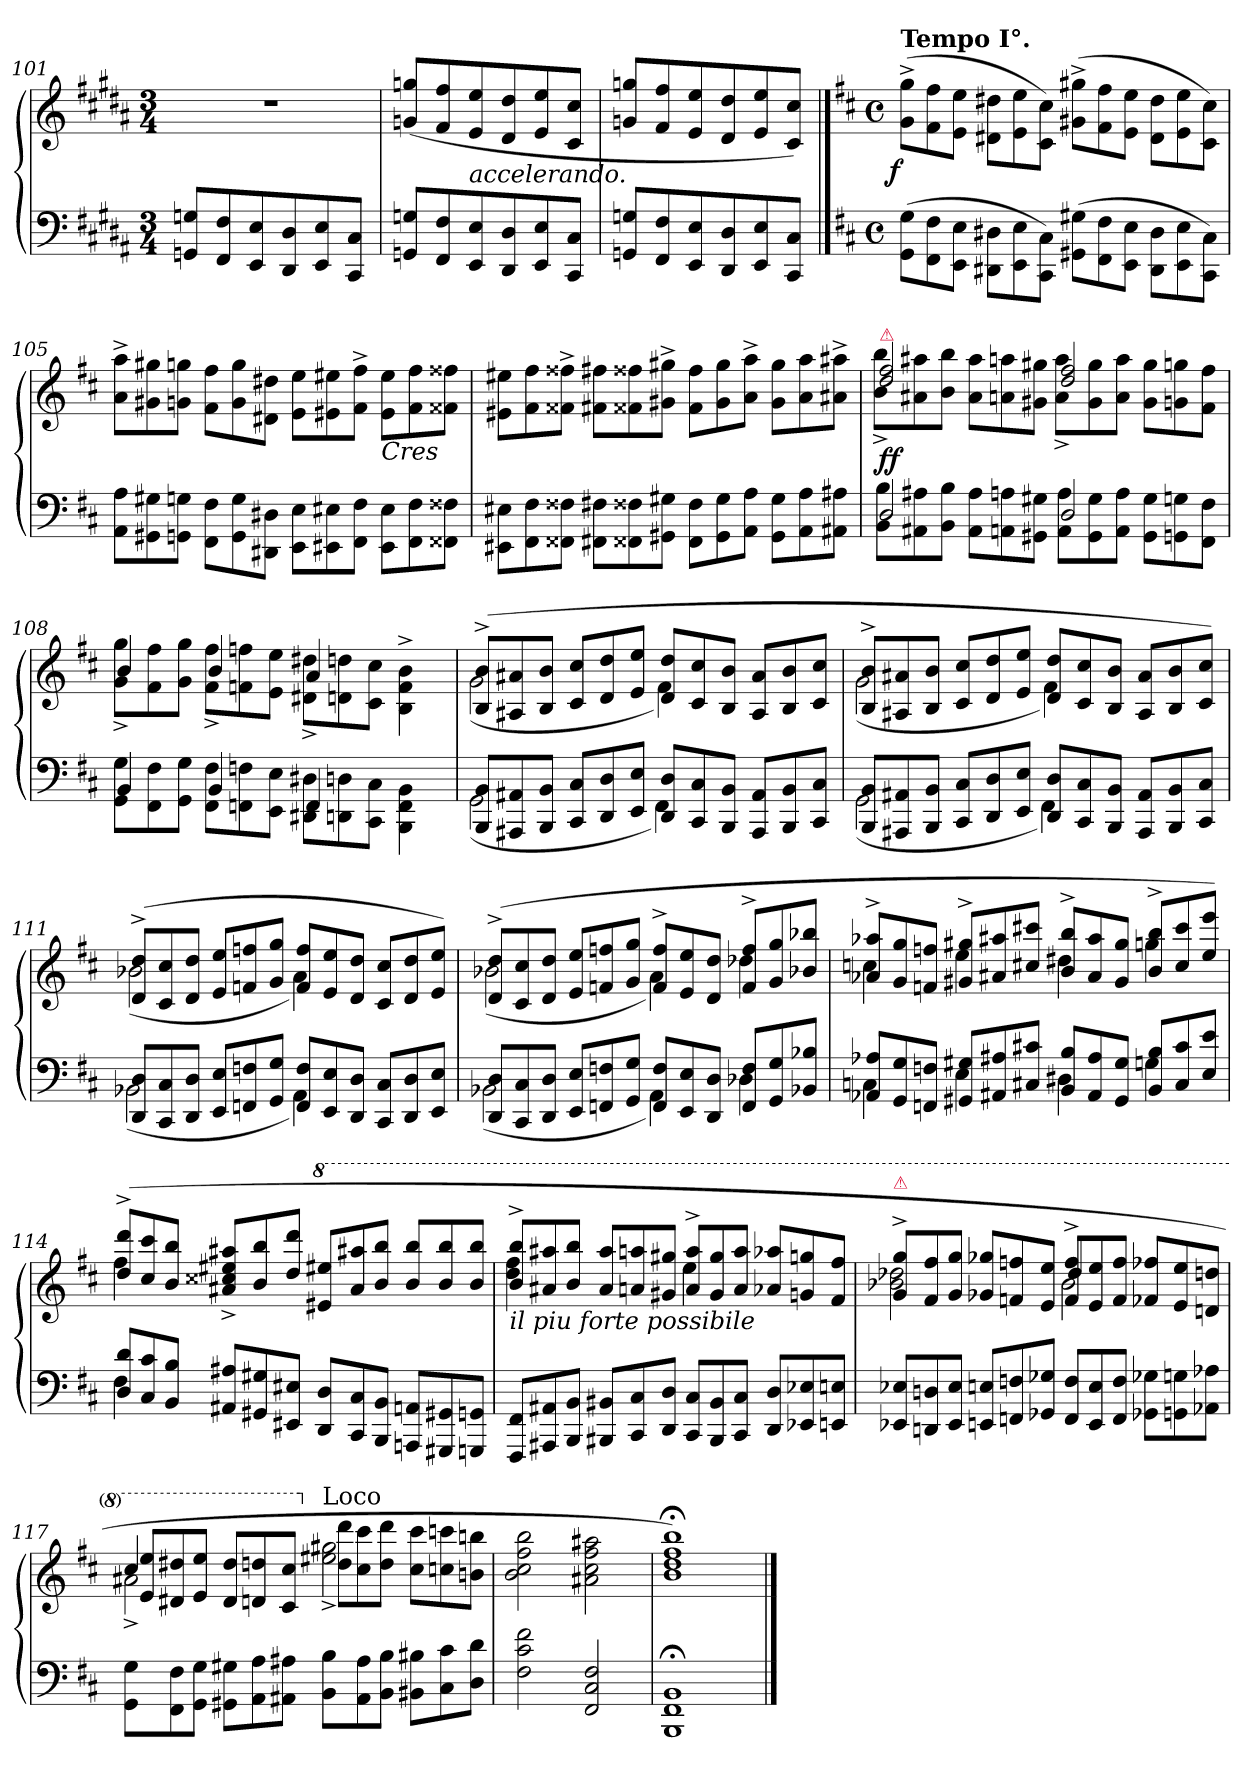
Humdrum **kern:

**kern	**kern	**dynam
*part1	*part1	*part1
*staff2	*staff1	*staff1/2
*clefF4	*clefG2	*
*k[f#c#g#d#a#]	*k[f#c#g#d#a#]	*
*M3/4	*M3/4	*
=101	=101	=101
8GGn 8GnL	2.rdd	.
8FF# 8F#	.	.
8EE 8E	.	.
8DD# 8D#	.	.
8EE 8E	.	.
8CC# 8C#J	.	.
=102	=102	=102
8GGn 8GnL	(>8gn 8ggnL	.
8FF# 8F#	8f# 8ff#	.
!LO:TX:a:i:t=accelerando.	!	!
8EE 8E	8e 8ee	.
8DD# 8D#	8d# 8dd#	.
8EE 8E	8e 8ee	.
8CC# 8C#J	8c# 8cc#J	.
=103	=103	=103
8GGn 8GnL	8gn 8ggnL	.
8FF# 8F#	8f# 8ff#	.
8EE 8E	8e 8ee	.
8DD# 8D#	8d# 8dd#	.
8EE 8E	8e 8ee	.
8CC# 8C#J	8c# 8cc#J)	.
==104	==104	==104
*k[f#c#]	*k[f#c#]	*
*M2/2	*M2/2	*
*met(c)	*met(c)	*
*Xtuplet	*Xtuplet	*
!	!LO:TX:a:B:t=Tempo I°.	!
!	!	!LO:DY:rj
(>12GG\ 12G\L	(>12g^< 12gg^<L	f
12FF# 12F#	12f# 12ff#	.
12EE 12EJ	12e 12eeJ	.
12DD#X\ 12D#X\L	12d#X\ 12dd#X\L	.
12EE 12E	12e 12ee	.
12CC# 12C#J)	12c# 12cc#J)	.
(>12GG#X\ 12G#X\L	(12g#X^< 12gg#X^<L	.
12FF# 12F#	12f# 12ff#	.
12EE 12EJ	12e 12eeJ	.
12DD#\ 12D#\L	12d#\ 12dd#\L	.
12EE 12E	12e 12ee	.
12CC# 12C#J)	12c# 12cc#J)	.
=105	=105	=105
12AA\ 12A\L	12a^< 12aa^<L	.
12GG#X 12G#X	12g#X 12gg#X	.
12GGn 12GnJ	12gn 12ggnJ	.
12FF#\ 12F#\L	12f# 12ff#L	.
12GG 12G	12g 12gg	.
12DD#X 12D#XJ	12d#X 12dd#XJ	.
12EE\ 12E\L	12e\ 12ee\L	.
12EE#X 12E#X	12e#X\ 12ee#X\	.
12FF# 12F#J	12f#^<\ 12ff#^<\J	.
!	!LO:TX:c:i:t=Cres	!
12EE#\ 12E#\L	12e# 12ee#L	.
12FF# 12F#	12f# 12ff#	.
12FF##X 12F##XJ	12f##X 12ff##XJ	.
=106	=106	=106
12EE#X\ 12E#X\L	12e#X 12ee#XL	.
12FF# 12F#	12f# 12ff#	.
12FF##X 12F##XJ	12f##X^< 12ff##X^<J	.
12FF#X\ 12F#X\L	12f#X 12ff#XL	.
12FF##X 12F##X	12f##X 12ff##X	.
12GG#X 12G#XJ	12g#X^< 12gg#X^<J	.
12FF##\ 12F##\L	12f## 12ff##L	.
12GG# 12G#	12g# 12gg#	.
12AA 12AJ	12a^< 12aa^<J	.
12GG#\ 12G#\L	12g# 12gg#L	.
12AA 12A	12a 12aa	.
12AA#X 12A#XJ	12a#X^< 12aa#X^<J	.
=107	=107	=107
*^	*^	*
!	!	!LO:TX:a:color=crimson:t=⚠	!	!
2D	12BB 12BL	2dd 2ff#	12b^< 12bb^<L	ff
.	12AA#X 12A#X	.	12a#X 12aa#X	.
.	12BB 12BJ	.	12b 12bbJ	.
.	12AA# 12A#L	.	12a# 12aa#L	.
.	12AAn 12An	.	12an 12aan	.
.	12GG#X 12G#XJ	.	12g#X 12gg#XJ	.
2D	12AA 12AL	2dd 2ff#	12a^< 12aa^<L	.
.	12GG# 12G#	.	12g# 12gg#	.
.	12AA 12AJ	.	12a 12aaJ	.
.	12GG# 12G#L	.	12g# 12gg#L	.
.	12GGn 12Gn	.	12gn 12ggn	.
.	12FF# 12F#J	.	12f# 12ff#J	.
=108	=108	=108	=108	=108
4BB	12GG 12GL	4b	12g^< 12gg^<L	.
.	12FF# 12F#	.	12f# 12ff#	.
.	12GG 12GJ	.	12g 12ggJ	.
4BB	12FF# 12F#L	4b	12f#^< 12ff#^<L	.
.	12FFn 12Fn	.	12fn 12ffn	.
.	12EE 12EJ	.	12e 12eeJ	.
4FF/	12DD#X\ 12D#X\L	4a	12d#X^< 12dd#X^<L	.
.	12DDn 12Dn	.	12dn 12ddn	.
.	12CC# 12C#J	.	12c# 12cc#J	.
4BBB\ 4FF\ 4BB\	4ryy	4B^<\ 4f^<\ 4b^<\	4ryy	.
=109	=109	=109	=109	=109
12BBB 12BBL	(>2GG	(12B^< 12b^<L	(>2g	.
12AAA#X 12AA#X	.	12A#X 12a#X	.	.
12BBB 12BBJ	.	12B 12bJ	.	.
12CC# 12C#L	.	12c# 12cc#L	.	.
12DD 12D	.	12d 12dd	.	.
12EE 12EJ	.	12e 12eeJ	.	.
12DD 12DL	4FF#\)	12d 12ddL	4f#)	.
12CC# 12C#	.	12c# 12cc#	.	.
12BBB 12BBJ	.	12B 12bJ	.	.
12AAA# 12AA#L	4rBBBByy	12A# 12a#L	4rFyy	.
12BBB 12BB	.	12B 12b	.	.
12CC# 12C#J	.	12c# 12cc#J	.	.
=110	=110	=110	=110	=110
12BBB 12BBL	(>2GG	12B^< 12b^<L	(>2g	.
12AAA#X 12AA#X	.	12A#X 12a#X	.	.
12BBB 12BBJ	.	12B 12bJ	.	.
12CC# 12C#L	.	12c# 12cc#L	.	.
12DD 12D	.	12d 12dd	.	.
12EE 12EJ	.	12e 12eeJ	.	.
12DD 12DL	4FF#)	12d 12ddL	4f#)	.
12CC# 12C#	.	12c# 12cc#	.	.
12BBB 12BBJ	.	12B 12bJ	.	.
12AAA# 12AA#L	4rDDDyy	12A# 12a#L	4rDyy	.
12BBB 12BB	.	12B 12b	.	.
12CC# 12C#J	.	12c# 12cc#J)	.	.
=111	=111	=111	=111	=111
12DD 12DL	(>2BB-X	(12d^< 12dd^<L	(>2b-X	.
12CC# 12C#	.	12c# 12cc#	.	.
12DD 12DJ	.	12d 12ddJ	.	.
12EE 12EL	.	12e 12eeL	.	.
12FFn 12Fn	.	12fn 12ffn	.	.
12GG 12GJ	.	12g 12ggJ	.	.
12FF 12FL	4AA)	12f 12ffL	4a)	.
12EE 12E	.	12e 12ee	.	.
12DD 12DJ	.	12d 12ddJ	.	.
12CC# 12C#L	4rDDDyy	12c# 12cc#L	4rFyy	.
12DD 12D	.	12d 12dd	.	.
12EE 12EJ	.	12e 12eeJ)	.	.
=112	=112	=112	=112	=112
12DD 12DL	(>2BB-X	(>12d^< 12dd^<L	(>2b-X	.
12CC# 12C#	.	12c# 12cc#	.	.
12DD 12DJ	.	12d 12ddJ	.	.
12EE 12EL	.	12e 12eeL	.	.
12FFn 12Fn	.	12fn 12ffn	.	.
12GG 12GJ	.	12g 12ggJ	.	.
12FF 12FL	4AA)	12f^< 12ff^<L	4a)	.
12EE 12E	.	12e 12ee	.	.
12DD 12DJ	.	12d 12ddJ	.	.
12FF 12FL	4D-X	12f^< 12ff^<L	4dd-X	.
12GG 12G	.	12g 12gg	.	.
12BB-X 12B-XJ	.	12b-X 12bb-XJ	.	.
=113	=113	=113	=113	=113
12AA-X 12A-XL	4Cn	12a-X^< 12aa-X^<L	4ccn	.
12GG 12G	.	12g 12gg	.	.
12FFn 12FnJ	.	12fn 12ffnJ	.	.
12GG#X 12G#XL	4E	12g#X^< 12gg#X^<L	4ee	.
12AA#X 12A#X	.	12a#X 12aa#X	.	.
12C#X 12c#XJ	.	12cc#X 12ccc#XJ	.	.
12BB 12BL	4D#X	12b^< 12bb^<L	4dd#X	.
12AA# 12A#	.	12a# 12aa#	.	.
12GG# 12G#J	.	12g# 12gg#J	.	.
12BB 12BL	4Gn	12b^< 12bb^<L	4ggn	.
12C# 12c#	.	12cc# 12ccc#	.	.
12E 12eJ	.	12ee 12eeeJ)	.	.
=114	=114	=114	=114	=114
12D 12dL	4F#	(12dd^< 12ddd^<L	4ff#	.
12C# 12c#	.	12cc# 12ccc#	.	.
12BB 12BJ	.	12b 12bbJ	.	.
12AA#X 12A#XL	2.rCCyy	12a#X^</ 12cc##X^</ 12ee#X^</ 12aa#X^</L	2.rcyy	.
12GG#X 12G#X	.	12b 12bb	.	.
12EE#X 12E#XJ	.	12dd 12dddJ	.	.
*	*	*8va	*	*
12DD 12DL	.	12ee#X/ 12eee#X/L	.	.
12CC# 12C#	.	12aa# 12aaa#X	.	.
12BBB 12BBJ	.	12bb 12bbbJ	.	.
12AAAn 12AAnL	.	12bb/ 12bbb/L	.	.
12GGG#X 12GG#X	.	12bb 12bbb	.	.
12GGGn 12GGnJ	.	12bb 12bbbJ	.	.
*v	*v	*	*	*
=115	=115	=115	=115
!	!LO:TX:b:i:t=il piu forte possibile	!	!
12FFF# 12FF#L	12bb^< 12bbb^<L	4ddd\ 4fff#\	.
12AAA#X 12AA#X	12aa#X 12aaa#X	.	.
12BBB 12BBJ	12bb 12bbbJ	.	.
12BBB#X 12BB#XL	12aa#/ 12aaa#/L	4rcyy	.
12CC# 12C#	12aan/ 12aaan/	.	.
12DD 12DJ	12gg#X/ 12ggg#X/J	.	.
12CC# 12C#L	12aa^< 12aaa^<L	4eee\	.
12BBB# 12BB#	12gg# 12ggg#	.	.
12CC# 12C#J	12aa 12aaaJ	.	.
12DD 12DL	12aa-X/ 12aaa-X/L	4rAyy	.
12EE-X 12E-X	12ggn/ 12gggn/	.	.
12EEn 12EnJ	12ff#/ 12fff#/J	.	.
=116	=116	=116	=116
*	*	*^	*
!	!LO:TX:a:color=crimson:t=⚠	!	!	!
12EE-X 12E-XL	12gg^< 12ggg^<L	2bb-X\ 2ddd-X\	2rFyy	.
12DDn 12Dn	12ff# 12fff#	.	.	.
12EE- 12E-J	12gg 12gggJ	.	.	.
12EEn 12EnL	12gg-X 12ggg-XL	.	.	.
12FFn 12Fn	12ffn 12fffn	.	.	.
12GG-X 12G-XJ	12ee 12eeeJ	.	.	.
12FF 12FL	12ff^< 12fff^<L	4ddd-/	2bb-\	.
12EE 12E	12ee 12eee	.	.	.
12FF 12FJ	12ff 12fffJ	.	.	.
12GG-X 12G-XL	12ff-X 12fff-XL	4rAyy	.	.
12GGn 12Gn	12ee 12eee	.	.	.
12AA-X 12A-XJ	12ddn 12dddnJ	.	.	.
=117	=117	=117	=117	=117
12GG\ 12G\L	4ccc#/	2aa#X^<\	12ee/ 12eee/L	.
12FF#\ 12F#\	.	.	12dd#X/ 12ddd#X/	.
12GG\ 12G\J	.	.	12ee/ 12eee/J	.
12GG#X 12G#XL	2.rbbbyy	.	12dd#/ 12ddd#/L	.
12AA 12A	.	.	12ddn/ 12dddn/	.
12AA#X 12A#XJ	.	.	12cc#/ 12ccc#/J	.
*	*X8va	*	*	*
!	!	!LO:TX:a:t=Loco	!	!
12BB 12BL	.	2ee#X^<\ 2gg#X^<\	12dd\ 12ddd\L	.
12AA# 12A#	.	.	12cc#\ 12ccc#\	.
12BB 12BJ	.	.	12dd\ 12ddd\J	.
12BB#X 12B#XL	.	.	12cc#\ 12ccc#\L	.
12C# 12c#	.	.	12ccn\ 12cccn\	.
12D 12dJ	.	.	12bn\ 12bbn\J	.
*	*v	*v	*v	*
=118	=118	=118
2F# 2c# 2f#	2b 2cc# 2ff# 2bb	.
2FF# 2C# 2F#	2a#X 2cc# 2ff# 2aa#X	.
=119	=119	=119
1BBB;< 1FF#;< 1BB;<	1b;< 1dd;< 1ff#;< 1bb;<)	.
==	==	==
*-	*-	*-
